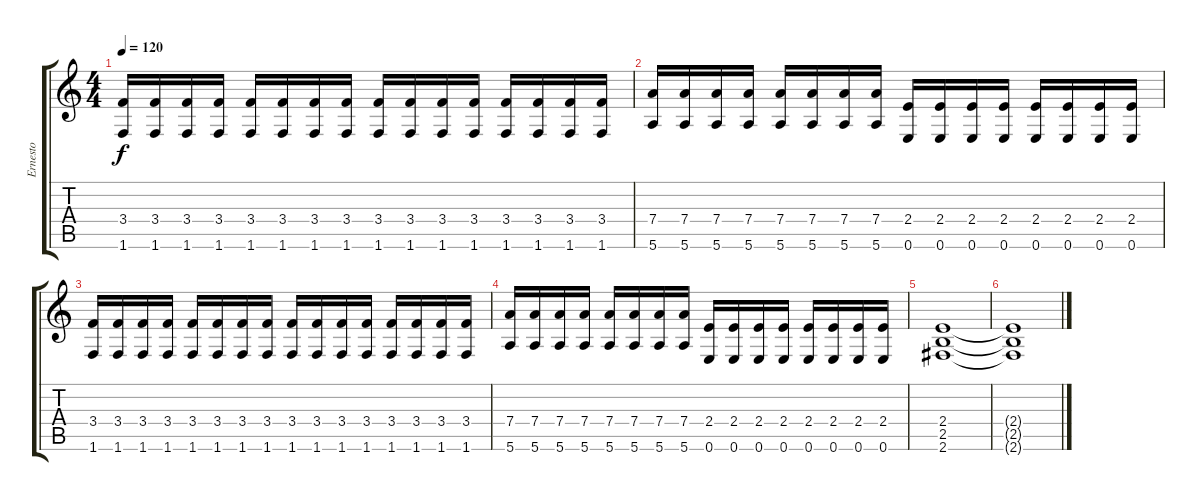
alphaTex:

\track ("Ernesto" "Ernesto") {instrument overdrivenguitar}
\staff {score tabs}
\tuning (E4 B3 G3 D3 A2 E2) {hide}
\ts (4 4)
\tempo 120
\clef g2
\ks c
(3.4 1.6).16{dy f} (3.4 1.6).16 (3.4 1.6).16 (3.4 1.6).16 (3.4 1.6).16 (3.4 1.6).16 (3.4 1.6).16 (3.4 1.6).16 (3.4 1.6).16 (3.4 1.6).16 (3.4 1.6).16 (3.4 1.6).16 (3.4 1.6).16 (3.4 1.6).16 (3.4 1.6).16 (3.4 1.6).16 |
(7.4 5.6).16 (7.4 5.6).16 (7.4 5.6).16 (7.4 5.6).16 (7.4 5.6).16 (7.4 5.6).16 (7.4 5.6).16 (7.4 5.6).16 (2.4 0.6).16 (2.4 0.6).16 (2.4 0.6).16 (2.4 0.6).16 (2.4 0.6).16 (2.4 0.6).16 (2.4 0.6).16 (2.4 0.6).16 |
(3.4 1.6).16 (3.4 1.6).16 (3.4 1.6).16 (3.4 1.6).16 (3.4 1.6).16 (3.4 1.6).16 (3.4 1.6).16 (3.4 1.6).16 (3.4 1.6).16 (3.4 1.6).16 (3.4 1.6).16 (3.4 1.6).16 (3.4 1.6).16 (3.4 1.6).16 (3.4 1.6).16 (3.4 1.6).16 |
(7.4 5.6).16 (7.4 5.6).16 (7.4 5.6).16 (7.4 5.6).16 (7.4 5.6).16 (7.4 5.6).16 (7.4 5.6).16 (7.4 5.6).16 (2.4 0.6).16 (2.4 0.6).16 (2.4 0.6).16 (2.4 0.6).16 (2.4 0.6).16 (2.4 0.6).16 (2.4 0.6).16 (2.4 0.6).16 |
(2.4 2.5 2.6).1 |
(2.4{t} 2.5{t} 2.6{t}).1
